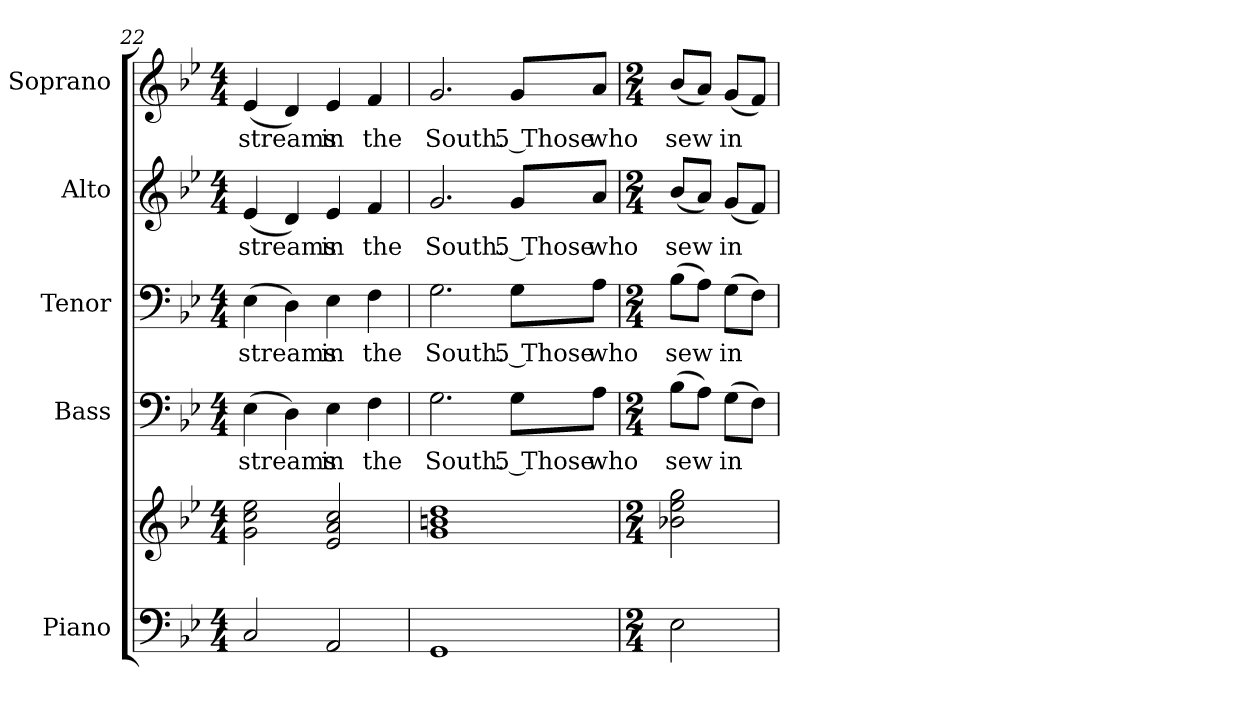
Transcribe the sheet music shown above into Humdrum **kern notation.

**kern	**kern	**kern	**text	**kern	**text	**kern	**text	**kern	**text
*part5	*part5	*part4	*part4	*part3	*part3	*part2	*part2	*part1	*part1
*staff6	*staff5	*staff4	*staff4	*staff3	*staff3	*staff2	*staff2	*staff1	*staff1
*I"Piano	*	*I"Bass	*	*I"Tenor	*	*I"Alto	*	*I"Soprano	*
*I'Pno.	*	*I'B.	*	*I'T.	*	*I'A.	*	*I'S.	*
!!LO:PB:g=z
*clefF4	*clefG2	*clefF4	*	*clefF4	*	*clefG2	*	*clefG2	*
*k[b-e-]	*k[b-e-]	*k[b-e-]	*	*k[b-e-]	*	*k[b-e-]	*	*k[b-e-]	*
*B-:	*B-:	*B-:	*	*B-:	*	*B-:	*	*B-:	*
*M4/4	*M4/4	*M4/4	*	*M4/4	*	*M4/4	*	*M4/4	*
=22	=22	=22	=22	=22	=22	=22	=22	=22	=22
!	!	!	!LO:LY:b:color=#000000	!	!	!	!	!	!
!	!	!	!	!	!LO:LY:b:color=#000000	!	!	!	!
!	!	!	!	!	!	!	!LO:LY:b:color=#000000	!	!
!	!	!	!	!	!	!	!	!	!LO:LY:b:color=#000000
2Ci/	2gi\ 2cci 2ee-i	(4E-i\	streams	(4E-i\	streams	(4e-i/	streams	(4e-i/	streams
.	.	4Di\)	.	4Di\)	.	4di/)	.	4di/)	.
!	!	!	!LO:LY:b:color=#000000	!	!	!	!	!	!
!	!	!	!	!	!LO:LY:b:color=#000000	!	!	!	!
!	!	!	!	!	!	!	!LO:LY:b:color=#000000	!	!
!	!	!	!	!	!	!	!	!	!LO:LY:b:color=#000000
2AAi/	2e-i/ 2ai 2cci	4E-i\	in	4E-i\	in	4e-i/	in	4e-i/	in
!	!	!	!LO:LY:b:color=#000000	!	!	!	!	!	!
!	!	!	!	!	!LO:LY:b:color=#000000	!	!	!	!
!	!	!	!	!	!	!	!LO:LY:b:color=#000000	!	!
!	!	!	!	!	!	!	!	!	!LO:LY:b:color=#000000
.	.	4Fi\	the	4Fi\	the	4fi/	the	4fi/	the
=23	=23	=23	=23	=23	=23	=23	=23	=23	=23
!	!	!	!LO:LY:b:color=#000000	!	!	!	!	!	!
!	!	!	!	!	!LO:LY:b:color=#000000	!	!	!	!
!	!	!	!	!	!	!	!LO:LY:b:color=#000000	!	!
!	!	!	!	!	!	!	!	!	!LO:LY:b:color=#000000
1GGi	1gi 1bni 1ddi	2.Gi\	South.	2.Gi\	South.	2.gi/	South.	2.gi/	South.
!	!	!	!LO:LY:b:color=#000000	!	!	!	!	!	!
!	!	!	!	!	!LO:LY:b:color=#000000	!	!	!	!
!	!	!	!	!	!	!	!LO:LY:b:color=#000000	!	!
!	!	!	!	!	!	!	!	!	!LO:LY:b:color=#000000
.	.	8Gi\L	5 Those	8Gi\L	5 Those	8gi/L	5 Those	8gi/L	5 Those
!	!	!	!LO:LY:b:color=#000000	!	!	!	!	!	!
!	!	!	!	!	!LO:LY:b:color=#000000	!	!	!	!
!	!	!	!	!	!	!	!LO:LY:b:color=#000000	!	!
!	!	!	!	!	!	!	!	!	!LO:LY:b:color=#000000
.	.	8Ai\J	who	8Ai\J	who	8ai/J	who	8ai/J	who
!!LO:PB:g=z
=24	=24	=24	=24	=24	=24	=24	=24	=24	=24
*M2/4	*M2/4	*M2/4	*	*M2/4	*	*M2/4	*	*M2/4	*
!	!	!	!LO:LY:b:color=#000000	!	!	!	!	!	!
!	!	!	!	!	!LO:LY:b:color=#000000	!	!	!	!
!	!	!	!	!	!	!	!LO:LY:b:color=#000000	!	!
!	!	!	!	!	!	!	!	!	!LO:LY:b:color=#000000
2E-i\	2b-Xi\ 2ee-i 2ggi	(8B-i\L	sew	(8B-i\L	sew	(8b-i/L	sew	(8b-i/L	sew
.	.	8Ai\J)	.	8Ai\J)	.	8ai/J)	.	8ai/J)	.
!	!	!	!LO:LY:b:color=#000000	!	!	!	!	!	!
!	!	!	!	!	!LO:LY:b:color=#000000	!	!	!	!
!	!	!	!	!	!	!	!LO:LY:b:color=#000000	!	!
!	!	!	!	!	!	!	!	!	!LO:LY:b:color=#000000
.	.	(8Gi\L	in	(8Gi\L	in	(8gi/L	in	(8gi/L	in
.	.	8Fi\J)	.	8Fi\J)	.	8fi/J)	.	8fi/J)	.
=	=	=	=	=	=	=	=	=	=
*-	*-	*-	*-	*-	*-	*-	*-	*-	*-
